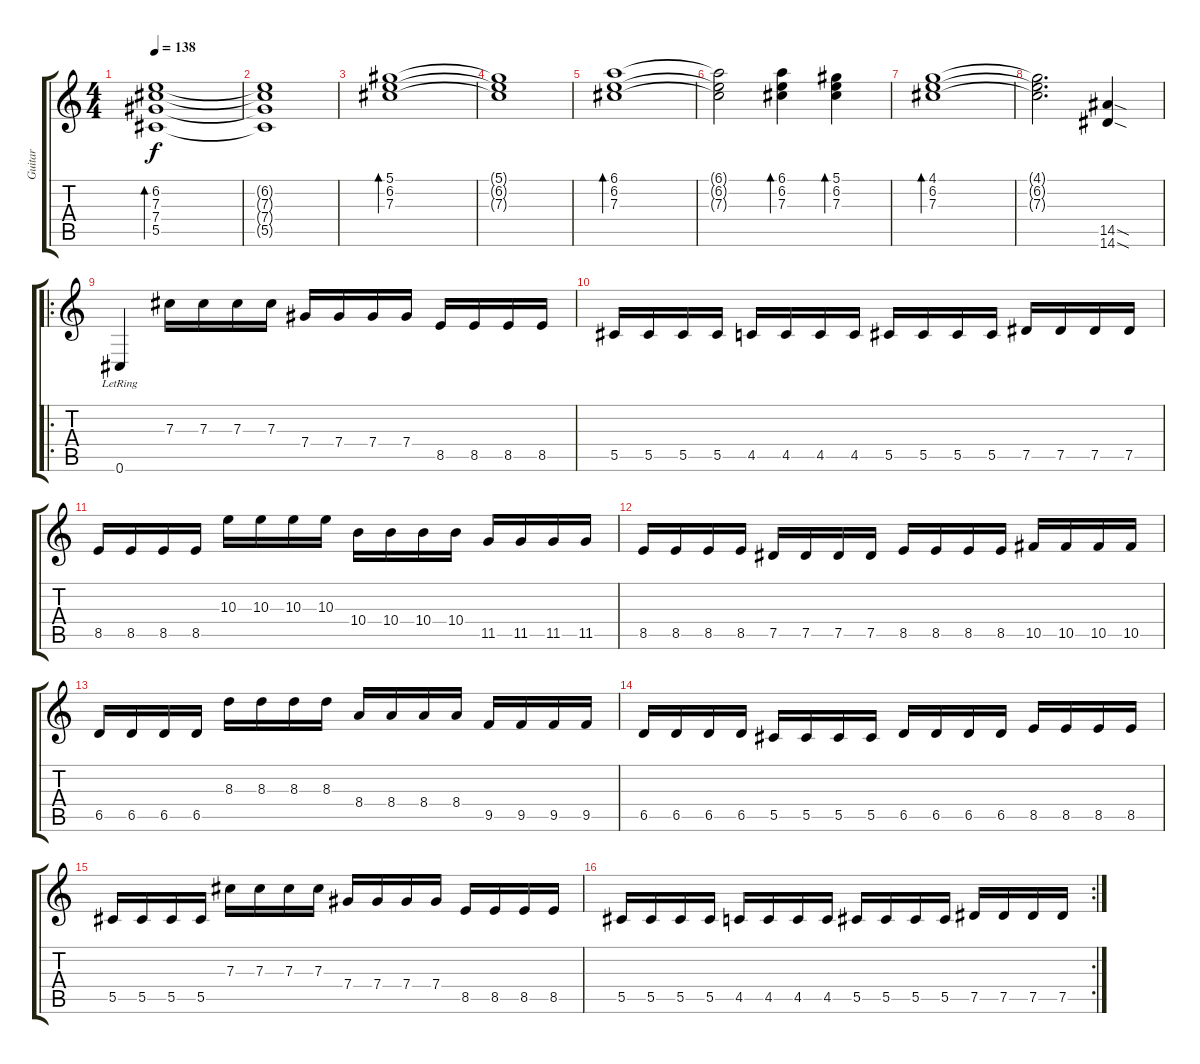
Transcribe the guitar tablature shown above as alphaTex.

\track ("Guitar" "Guitar") {instrument distortionguitar}
\staff {score tabs}
\tuning (Eb4 Bb3 Gb3 Db3 Ab2 Db2) {hide}
\ts (4 4)
\tempo 138
\clef g2
\ks c
(6.2 7.3 7.4 5.5).1{bd 120 dy f instrument acousticguitarsteel} |
(6.2{t} 7.3{t} 7.4{t} 5.5{t}).1 |
(5.1 6.2 7.3).1{bd 120} |
(5.1{t} 6.2{t} 7.3{t}).1 |
(6.1 6.2 7.3).1{bd 120} |
(6.1{t} 6.2{t} 7.3{t}).2 (6.1 6.2 7.3).4{bd 120} (5.1 6.2 7.3).4{bd 120} |
(4.1 6.2 7.3).1{bd 120} |
(4.1{t} 6.2{t} 7.3{t}).2{d} (14.5{sod} 14.6{sod}).4{instrument distortionguitar} |
\ro
0.6{lr}.4 7.3.16 7.3.16 7.3.16 7.3.16 7.4.16 7.4.16 7.4.16 7.4.16 8.5.16 8.5.16 8.5.16 8.5.16 |
5.5.16 5.5.16 5.5.16 5.5.16 4.5.16 4.5.16 4.5.16 4.5.16 5.5.16 5.5.16 5.5.16 5.5.16 7.5.16 7.5.16 7.5.16 7.5.16 |
8.5.16 8.5.16 8.5.16 8.5.16 10.3.16 10.3.16 10.3.16 10.3.16 10.4.16 10.4.16 10.4.16 10.4.16 11.5.16 11.5.16 11.5.16 11.5.16 |
8.5.16 8.5.16 8.5.16 8.5.16 7.5.16 7.5.16 7.5.16 7.5.16 8.5.16 8.5.16 8.5.16 8.5.16 10.5.16 10.5.16 10.5.16 10.5.16 |
6.5.16 6.5.16 6.5.16 6.5.16 8.3.16 8.3.16 8.3.16 8.3.16 8.4.16 8.4.16 8.4.16 8.4.16 9.5.16 9.5.16 9.5.16 9.5.16 |
6.5.16 6.5.16 6.5.16 6.5.16 5.5.16 5.5.16 5.5.16 5.5.16 6.5.16 6.5.16 6.5.16 6.5.16 8.5.16 8.5.16 8.5.16 8.5.16 |
5.5.16 5.5.16 5.5.16 5.5.16 7.3.16 7.3.16 7.3.16 7.3.16 7.4.16 7.4.16 7.4.16 7.4.16 8.5.16 8.5.16 8.5.16 8.5.16 |
\rc 2
5.5.16 5.5.16 5.5.16 5.5.16 4.5.16 4.5.16 4.5.16 4.5.16 5.5.16 5.5.16 5.5.16 5.5.16 7.5.16 7.5.16 7.5.16 7.5.16
